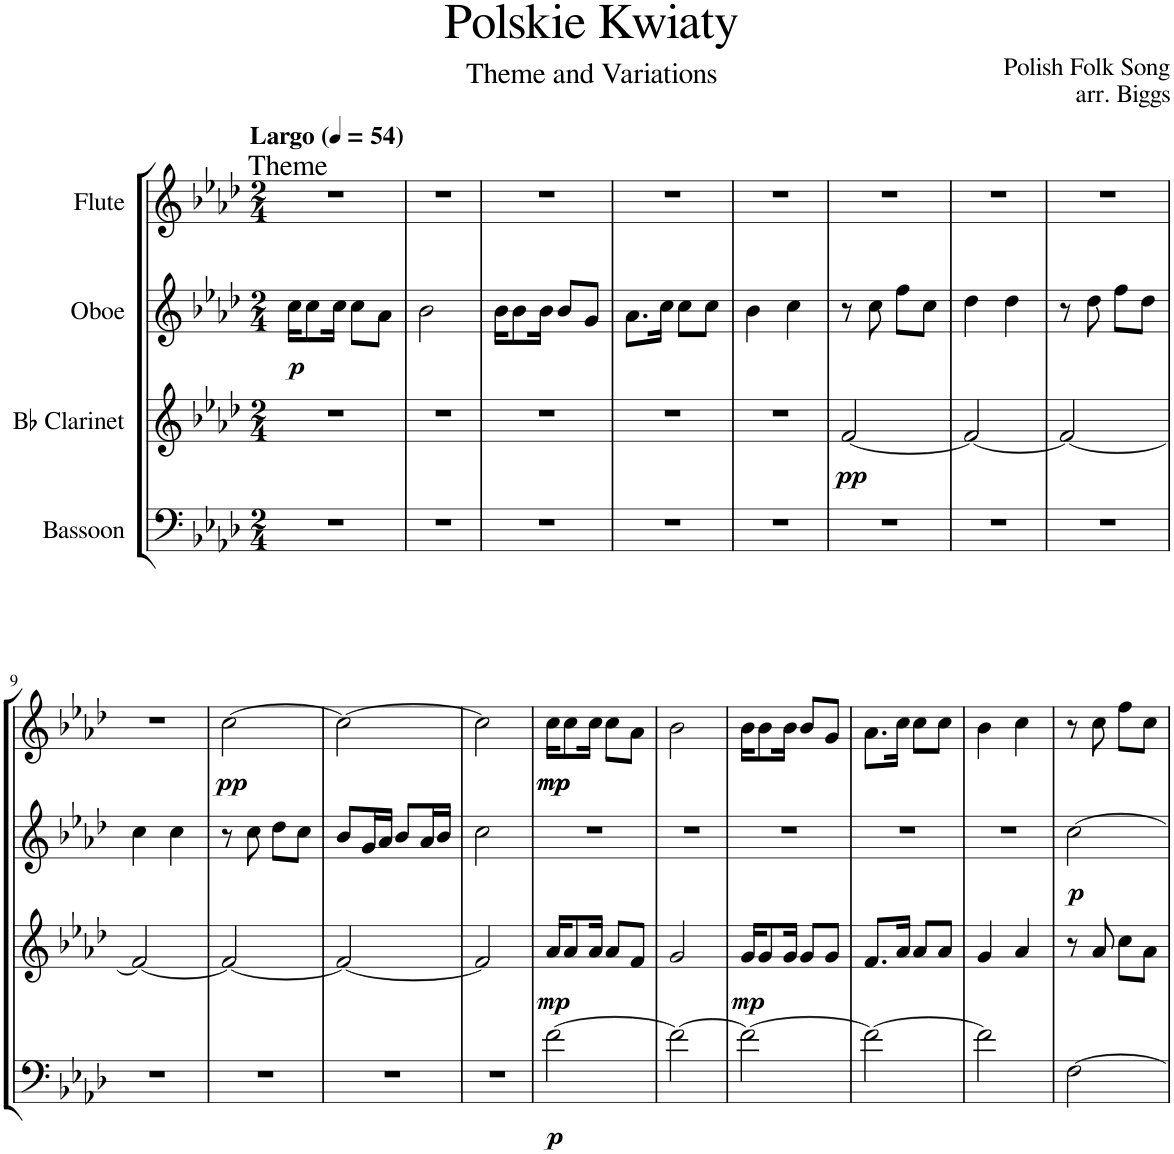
**kern	**dynam	**kern	**dynam	**kern	**dynam	**kern	**dynam
*part4	*part4	*part3	*part3	*part2	*part2	*part1	*part1
*staff4	*staff4	*staff3	*staff3	*staff2	*staff2	*staff1	*staff1
*I"Bassoon	*	*I"Bb Clarinet	*	*I"Oboe	*	*I"Flute	*
*I'Bsn	*	*I'Cl	*	*I'Ob	*	*I'Fl	*
*clefF4	*	*clefG2	*	*clefG2	*	*clefG2	*
*	*	*ITrd1c2	*	*	*	*	*
*k[b-e-a-d-]	*	*k[b-e-a-d-]	*	*k[b-e-a-d-]	*	*k[b-e-a-d-]	*
*M2/4	*	*M2/4	*	*M2/4	*	*M2/4	*
*MM54	*	*MM54	*	*MM54	*	*MM54	*
=1	=1	=1	=1	=1	=1	=1	=1
!	!	!	!	!	!	!LO:TX:a:B:t=Largo	!
!	!	!	!	!	!	!LO:TX:a:t=Theme	!
!	!	!	!	!	!LO:DY:b	!	!
2r	.	2r	.	16cc\KL	p	2r	.
.	.	.	.	8cc\	.	.	.
.	.	.	.	16cc\Jk	.	.	.
.	.	.	.	8cc\L	.	.	.
.	.	.	.	8a-\J	.	.	.
=2	=2	=2	=2	=2	=2	=2	=2
2r	.	2r	.	2b-\	.	2r	.
=3	=3	=3	=3	=3	=3	=3	=3
2r	.	2r	.	16b-\KL	.	2r	.
.	.	.	.	8b-\	.	.	.
.	.	.	.	16b-\Jk	.	.	.
.	.	.	.	8b-/L	.	.	.
.	.	.	.	8g/J	.	.	.
=4	=4	=4	=4	=4	=4	=4	=4
2r	.	2r	.	8.a-\L	.	2r	.
.	.	.	.	16cc\Jk	.	.	.
.	.	.	.	8cc\L	.	.	.
.	.	.	.	8cc\J	.	.	.
=5	=5	=5	=5	=5	=5	=5	=5
2r	.	2r	.	4b-\	.	2r	.
.	.	.	.	4cc\	.	.	.
=6	=6	=6	=6	=6	=6	=6	=6
!	!	!	!LO:DY:b	!	!	!	!
2r	.	[2f/	pp	8r	.	2r	.
.	.	.	.	8cc\	.	.	.
.	.	.	.	8ff\L	.	.	.
.	.	.	.	8cc\J	.	.	.
=7	=7	=7	=7	=7	=7	=7	=7
2r	.	2f/_	.	4dd-\	.	2r	.
.	.	.	.	4dd-\	.	.	.
=8	=8	=8	=8	=8	=8	=8	=8
2r	.	2f/_	.	8r	.	2r	.
.	.	.	.	8dd-\	.	.	.
.	.	.	.	8ff\L	.	.	.
.	.	.	.	8dd-\J	.	.	.
!!LO:LB:g=z
=9	=9	=9	=9	=9	=9	=9	=9
2r	.	2f/_	.	4cc\	.	2r	.
.	.	.	.	4cc\	.	.	.
=10	=10	=10	=10	=10	=10	=10	=10
!	!	!	!	!	!	!	!LO:DY:b
2r	.	2f/_	.	8r	.	[2cc\	pp
.	.	.	.	8cc\	.	.	.
.	.	.	.	8dd-\L	.	.	.
.	.	.	.	8cc\J	.	.	.
=11	=11	=11	=11	=11	=11	=11	=11
2r	.	2f/_	.	8b-/L	.	2cc\_	.
.	.	.	.	16g/L	.	.	.
.	.	.	.	16a-/JJ	.	.	.
.	.	.	.	8b-/L	.	.	.
.	.	.	.	16a-/L	.	.	.
.	.	.	.	16b-/JJ	.	.	.
=12	=12	=12	=12	=12	=12	=12	=12
2r	.	2f/]	.	2cc\	.	2cc\]	.
=13	=13	=13	=13	=13	=13	=13	=13
!	!LO:DY:b	!	!LO:DY:b	!	!	!	!LO:DY:b
!	!	!	!	!	!	!	!LO:DY:n=1:b
[2f\	p	16a-/KL	mp	2r	.	16cc\KL	mp mp
.	.	8a-/	.	.	.	8cc\	.
.	.	16a-/Jk	.	.	.	16cc\Jk	.
.	.	8a-/L	.	.	.	8cc\L	.
.	.	8f/J	.	.	.	8a-\J	.
=14	=14	=14	=14	=14	=14	=14	=14
2f\_	.	2g/	.	2r	.	2b-\	.
=15	=15	=15	=15	=15	=15	=15	=15
!	!	!	!LO:DY:b	!	!	!	!
2f\_	.	16g/KL	mp	2r	.	16b-\KL	.
.	.	8g/	.	.	.	8b-\	.
.	.	16g/Jk	.	.	.	16b-\Jk	.
.	.	8g/L	.	.	.	8b-/L	.
.	.	8g/J	.	.	.	8g/J	.
=16	=16	=16	=16	=16	=16	=16	=16
2f\_	.	8.f/L	.	2r	.	8.a-\L	.
.	.	16a-/Jk	.	.	.	16cc\Jk	.
.	.	8a-/L	.	.	.	8cc\L	.
.	.	8a-/J	.	.	.	8cc\J	.
=17	=17	=17	=17	=17	=17	=17	=17
2f\]	.	4g/	.	2r	.	4b-\	.
.	.	4a-/	.	.	.	4cc\	.
=18	=18	=18	=18	=18	=18	=18	=18
!	!	!	!	!	!LO:DY:b	!	!
[2F\	.	8r	.	[2cc\	p	8r	.
.	.	8a-/	.	.	.	8cc\	.
.	.	8cc\L	.	.	.	8ff\L	.
.	.	8a-\J	.	.	.	8cc\J	.
=	=	=	=	=	=	=	=
*-	*-	*-	*-	*-	*-	*-	*-
